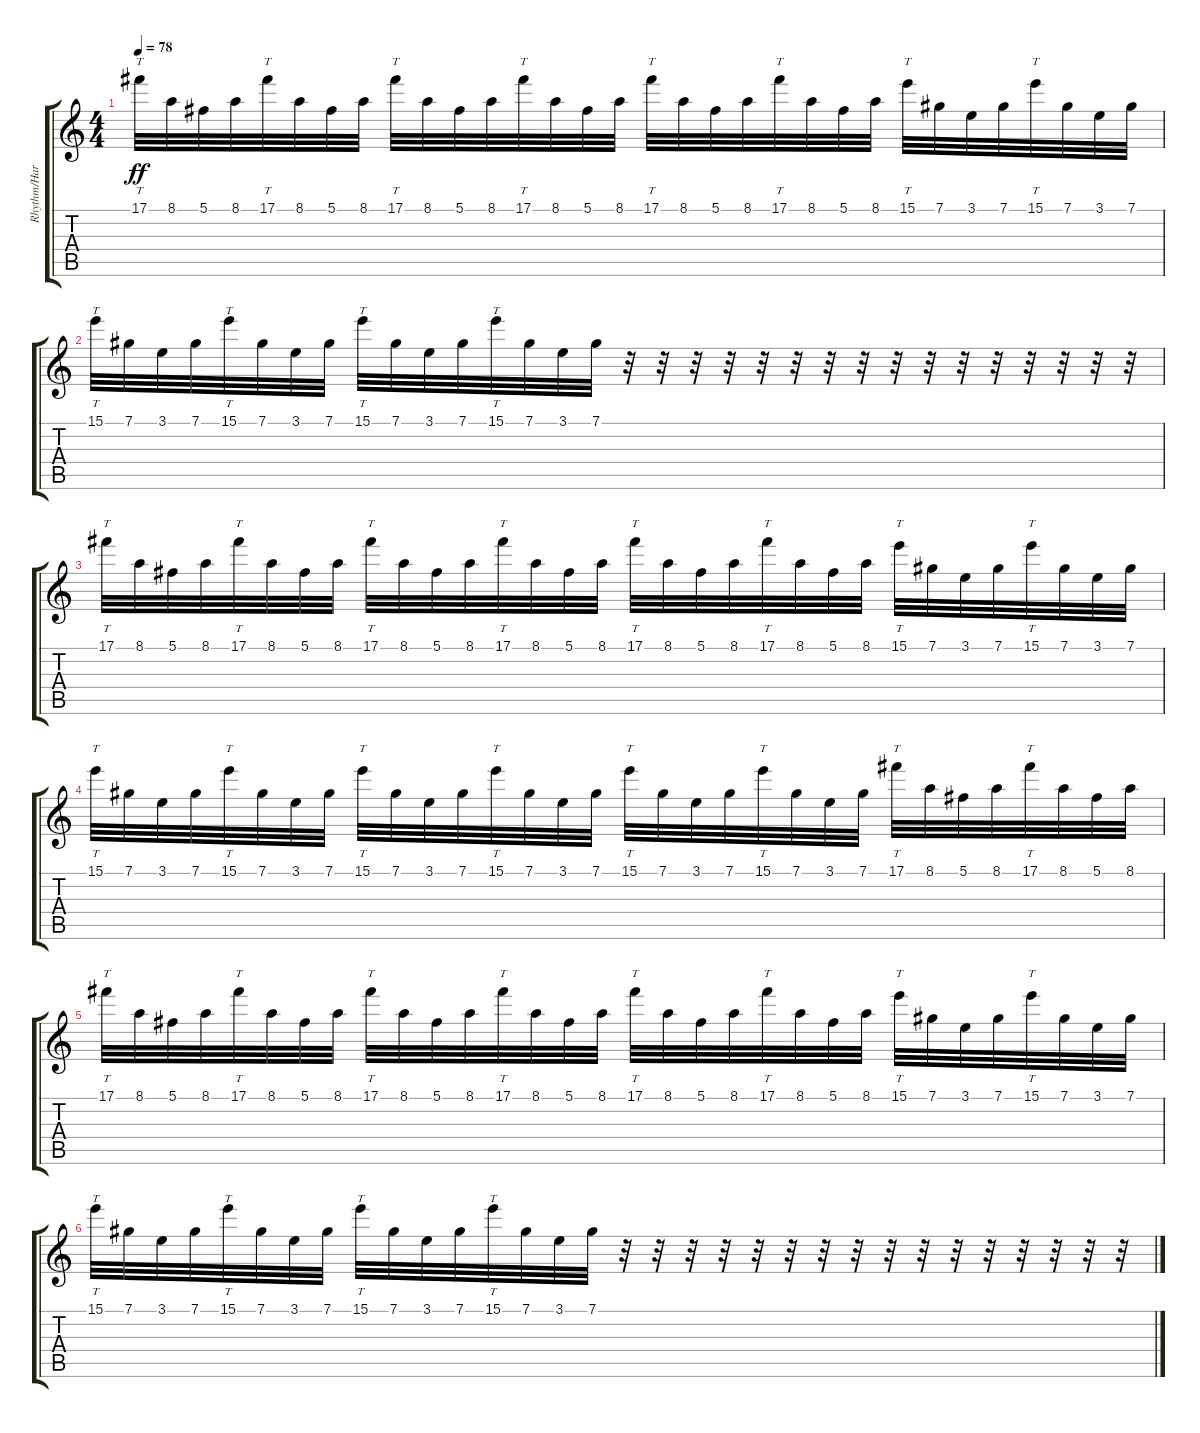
\track ("Rhythm/Harmony Guitar" "Rhythm/Har") {instrument distortionguitar}
\staff {score tabs}
\tuning (Db4 Ab3 E3 B2 Gb2 B1) {hide}
\ts (4 4)
\tempo 78
\clef g2
\ks c
17.1.32{tt dy ff} 8.1.32 5.1.32 8.1.32 17.1.32{tt} 8.1.32 5.1.32 8.1.32 17.1.32{tt} 8.1.32 5.1.32 8.1.32 17.1.32{tt} 8.1.32 5.1.32 8.1.32 17.1.32{tt} 8.1.32 5.1.32 8.1.32 17.1.32{tt} 8.1.32 5.1.32 8.1.32 15.1.32{tt} 7.1.32 3.1.32 7.1.32 15.1.32{tt} 7.1.32 3.1.32 7.1.32 |
15.1.32{tt} 7.1.32 3.1.32 7.1.32 15.1.32{tt} 7.1.32 3.1.32 7.1.32 15.1.32{tt} 7.1.32 3.1.32 7.1.32 15.1.32{tt} 7.1.32 3.1.32 7.1.32 r.32 r.32 r.32 r.32 r.32 r.32 r.32 r.32 r.32 r.32 r.32 r.32 r.32 r.32 r.32 r.32 |
17.1.32{tt} 8.1.32 5.1.32 8.1.32 17.1.32{tt} 8.1.32 5.1.32 8.1.32 17.1.32{tt} 8.1.32 5.1.32 8.1.32 17.1.32{tt} 8.1.32 5.1.32 8.1.32 17.1.32{tt} 8.1.32 5.1.32 8.1.32 17.1.32{tt} 8.1.32 5.1.32 8.1.32 15.1.32{tt} 7.1.32 3.1.32 7.1.32 15.1.32{tt} 7.1.32 3.1.32 7.1.32 |
15.1.32{tt} 7.1.32 3.1.32 7.1.32 15.1.32{tt} 7.1.32 3.1.32 7.1.32 15.1.32{tt} 7.1.32 3.1.32 7.1.32 15.1.32{tt} 7.1.32 3.1.32 7.1.32 15.1.32{tt} 7.1.32 3.1.32 7.1.32 15.1.32{tt} 7.1.32 3.1.32 7.1.32 17.1.32{tt} 8.1.32 5.1.32 8.1.32 17.1.32{tt} 8.1.32 5.1.32 8.1.32 |
17.1.32{tt} 8.1.32 5.1.32 8.1.32 17.1.32{tt} 8.1.32 5.1.32 8.1.32 17.1.32{tt} 8.1.32 5.1.32 8.1.32 17.1.32{tt} 8.1.32 5.1.32 8.1.32 17.1.32{tt} 8.1.32 5.1.32 8.1.32 17.1.32{tt} 8.1.32 5.1.32 8.1.32 15.1.32{tt} 7.1.32 3.1.32 7.1.32 15.1.32{tt} 7.1.32 3.1.32 7.1.32 |
15.1.32{tt} 7.1.32 3.1.32 7.1.32 15.1.32{tt} 7.1.32 3.1.32 7.1.32 15.1.32{tt} 7.1.32 3.1.32 7.1.32 15.1.32{tt} 7.1.32 3.1.32 7.1.32 r.32 r.32 r.32 r.32 r.32 r.32 r.32 r.32 r.32 r.32 r.32 r.32 r.32 r.32 r.32 r.32
